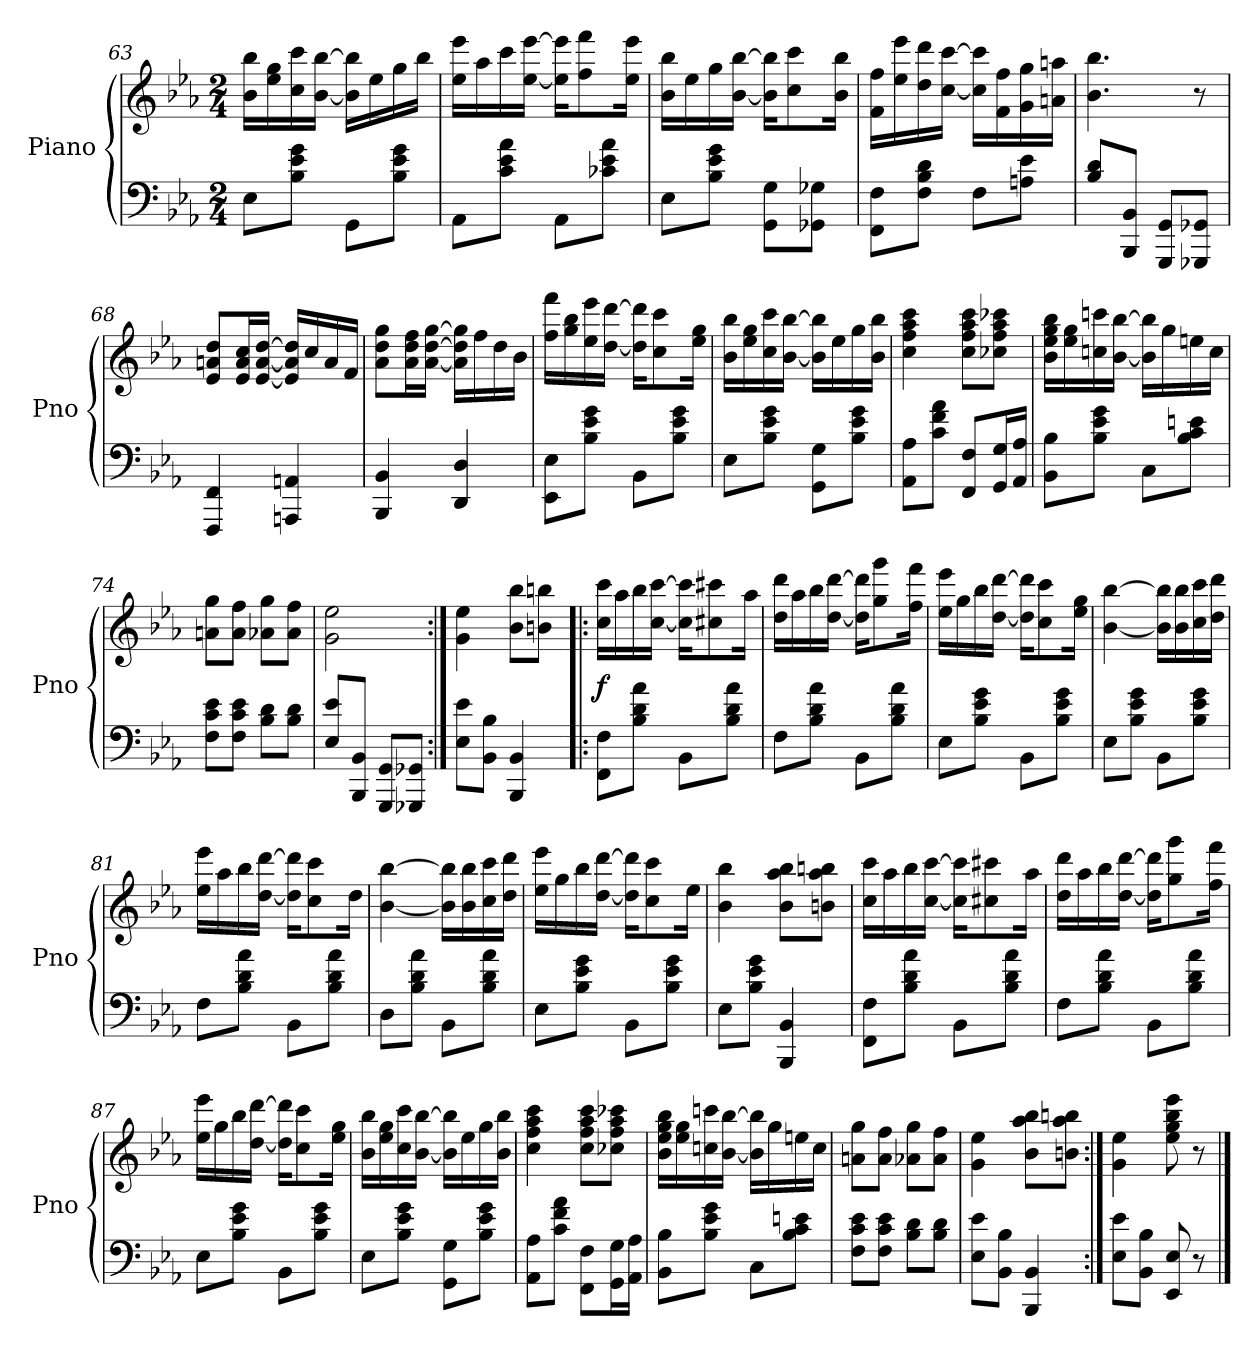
**kern	**kern	**dynam
*part1	*part1	*part1
*staff2	*staff1	*staff1/2
*I"Piano	*	*
*I'Pno	*	*
*clefF4	*clefG2	*
*k[b-e-a-]	*k[b-e-a-]	*
*M2/4	*M2/4	*
=63	=63	=63
8E-\L	16b-\ 16bb-\LL	.
.	16ee-\ 16gg\	.
8B-\ 8e-\ 8g\J	16cc\ 16ccc\	.
.	[16b-\ [16bb-\JJ	.
8GG\L	16b-]\ 16bb-]\LL	.
.	16ee-\	.
8B-\ 8e-\ 8g\J	16gg\	.
.	16bb-\JJ	.
=64	=64	=64
8AA-\L	16ee-\ 16eee-\LL	.
.	16aa-\	.
8c\ 8e-\ 8a-\J	16ccc\	.
.	[16ee-\ [16eee-\JJ	.
8AA-\L	16ee-]\ 16eee-]\KL	.
.	8ff\ 8fff\	.
8c-X\ 8e-\ 8a-\J	.	.
.	16ee-\ 16eee-\Jk	.
=65	=65	=65
8E-\L	16b-\ 16bb-\LL	.
.	16ee-\	.
8B-\ 8e-\ 8g\J	16gg\	.
.	[16b-\ [16bb-\JJ	.
8GG\ 8G\L	16b-]\ 16bb-]\KL	.
.	8cc\ 8ccc\	.
8GG-X\ 8G-X\J	.	.
.	16b-\ 16bb-\Jk	.
=66	=66	=66
8FF\ 8F\L	16f\ 16ff\LL	.
.	16ee-\ 16eee-\	.
8F\ 8B-\ 8d\J	16dd\ 16ddd\	.
.	[16cc\ [16ccc\JJ	.
8F\L	16cc]\ 16ccc]\LL	.
.	16f\ 16ff\	.
8An\ 8e-\J	16g\ 16gg\	.
.	16an\ 16aan\JJ	.
=67	=67	=67
8B-/ 8d/L	4.b-\ 4.bb-\	.
8BBB-/ 8BB-/J	.	.
8GGG/ 8GG/L	.	.
8GGG-X/ 8GG-X/J	8r	.
=68	=68	=68
4FFF/ 4FF/	8e-/ 8an/ 8dd/L	.
.	16e-/ 16a/ 16cc/L	.
.	[16e-/ [16a/ [16dd/JJ	.
4AAAn/ 4AAn/	16e-]/ 16a]/ 16dd]/LL	.
.	16cc/	.
.	16a/	.
.	16f/JJ	.
=69	=69	=69
4BBB-/ 4BB-/	8a-\ 8dd\ 8gg\L	.
.	16a-\ 16dd\ 16ff\L	.
.	[16a-\ [16dd\ [16gg\JJ	.
4DD/ 4D/	16a-]\ 16dd]\ 16gg]\LL	.
.	16ff\	.
.	16dd\	.
.	16b-\JJ	.
=70	=70	=70
8EE-\ 8E-\L	16ff\ 16fff\LL	.
.	16gg\ 16bb-\	.
8B-\ 8e-\ 8g\J	16ee-\ 16eee-\	.
.	[16dd\ [16ddd\JJ	.
8BB-\L	16dd]\ 16ddd]\KL	.
.	8cc\ 8ccc\	.
8B-\ 8e-\ 8g\J	.	.
.	16ee-\ 16gg\Jk	.
=71	=71	=71
8E-\L	16b-\ 16bb-\LL	.
.	16ee-\ 16gg\	.
8B-\ 8e-\ 8g\J	16cc\ 16ccc\	.
.	[16b-\ [16bb-\JJ	.
8GG\ 8G\L	16b-]\ 16bb-]\LL	.
.	16ee-\	.
8B-\ 8e-\ 8g\J	16gg\	.
.	16b-\ 16bb-\JJ	.
=72	=72	=72
8AA-\ 8A-\L	4cc\ 4ff\ 4aa-\ 4ccc\	.
8c\ 8f\ 8a-\J	.	.
8FF/ 8F/L	8cc\ 8ff\ 8aa-\ 8ccc\L	.
16GG/ 16G/L	8cc-X\ 8ff\ 8aa-\ 8ccc-X\J	.
16AA-/ 16A-/JJ	.	.
=73	=73	=73
8BB-\ 8B-\L	16b-\ 16ee-\ 16gg\ 16bb-\LL	.
.	16ee-\ 16gg\	.
8B-\ 8e-\ 8g\J	16ccn\ 16cccn\	.
.	[16b-\ [16bb-\JJ	.
8C\L	16b-]\ 16bb-]\LL	.
.	16gg\	.
8B-\ 8c\ 8en\J	16een\	.
.	16cc\JJ	.
=74	=74	=74
8F\ 8c\ 8e-\L	8an\ 8gg\L	.
8F\ 8c\ 8e-\J	8a\ 8ff\J	.
8B-\ 8d\L	8a-X\ 8gg\L	.
8B-\ 8d\J	8a-\ 8ff\J	.
=75	=75	=75
8E-/ 8e-/L	2g\ 2ee-\	.
8BBB-/ 8BB-/J	.	.
8GGG/ 8GG/L	.	.
8GGG-X/ 8GG-X/J	.	.
=76:|!	=76:|!	=76:|!
8E-\ 8e-\L	4g\ 4ee-\	.
8BB-\ 8B-\J	.	.
4BBB-/ 4BB-/	8b-\ 8bb-\L	.
.	8bn\ 8bbn\J	.
=77!|:	=77!|:	=77!|:
8FF\ 8F\L	16cc\ 16ccc\LL	f
.	16aa-\	.
8B-\ 8d\ 8a-\J	16bb-\	.
.	[16cc\ [16ccc\JJ	.
8BB-\L	16cc]\ 16ccc]\KL	.
.	8cc#X\ 8ccc#X\	.
8B-\ 8d\ 8a-\J	.	.
.	16aa-\Jk	.
=78	=78	=78
8F\L	16dd\ 16ddd\LL	.
.	16aa-\	.
8B-\ 8d\ 8a-\J	16bb-\	.
.	[16dd\ [16ddd\JJ	.
8BB-\L	16dd]\ 16ddd]\KL	.
.	8gg\ 8ggg\	.
8B-\ 8d\ 8a-\J	.	.
.	16ff\ 16fff\Jk	.
=79	=79	=79
8E-\L	16ee-\ 16eee-\LL	.
.	16gg\	.
8B-\ 8e-\ 8g\J	16bb-\	.
.	[16dd\ [16ddd\JJ	.
8BB-\L	16dd]\ 16ddd]\KL	.
.	8cc\ 8ccc\	.
8B-\ 8e-\ 8g\J	.	.
.	16ee-\ 16gg\Jk	.
=80	=80	=80
8E-\L	[4b-\ [4bb-\	.
8B-\ 8e-\ 8g\J	.	.
8BB-\L	16b-]\ 16bb-]\LL	.
.	16b-\ 16bb-\	.
8B-\ 8e-\ 8g\J	16cc\ 16ccc\	.
.	16dd\ 16ddd\JJ	.
=81	=81	=81
8F\L	16ee-\ 16eee-\LL	.
.	16aa-\	.
8B-\ 8d\ 8a-\J	16bb-\	.
.	[16dd\ [16ddd\JJ	.
8BB-\L	16dd]\ 16ddd]\KL	.
.	8cc\ 8ccc\	.
8B-\ 8d\ 8a-\J	.	.
.	16dd\Jk	.
=82	=82	=82
8D\L	[4b-\ [4bb-\	.
8B-\ 8d\ 8a-\J	.	.
8BB-\L	16b-]\ 16bb-]\LL	.
.	16b-\ 16bb-\	.
8B-\ 8d\ 8a-\J	16cc\ 16ccc\	.
.	16dd\ 16ddd\JJ	.
=83	=83	=83
8E-\L	16ee-\ 16eee-\LL	.
.	16gg\	.
8B-\ 8e-\ 8g\J	16bb-\	.
.	[16dd\ [16ddd\JJ	.
8BB-\L	16dd]\ 16ddd]\KL	.
.	8cc\ 8ccc\	.
8B-\ 8e-\ 8g\J	.	.
.	16ee-\Jk	.
=84	=84	=84
8E-\L	4b-\ 4bb-\	.
8B-\ 8e-\ 8g\J	.	.
4BBB-/ 4BB-/	8b-\ 8aa-\ 8bb-\L	.
.	8bn\ 8aa-\ 8bbn\J	.
=85	=85	=85
8FF\ 8F\L	16cc\ 16ccc\LL	.
.	16aa-\	.
8B-\ 8d\ 8a-\J	16bb-\	.
.	[16cc\ [16ccc\JJ	.
8BB-\L	16cc]\ 16ccc]\KL	.
.	8cc#X\ 8ccc#X\	.
8B-\ 8d\ 8a-\J	.	.
.	16aa-\Jk	.
=86	=86	=86
8F\L	16dd\ 16ddd\LL	.
.	16aa-\	.
8B-\ 8d\ 8a-\J	16bb-\	.
.	[16dd\ [16ddd\JJ	.
8BB-\L	16dd]\ 16ddd]\KL	.
.	8gg\ 8ggg\	.
8B-\ 8d\ 8a-\J	.	.
.	16ff\ 16fff\Jk	.
=87	=87	=87
8E-\L	16ee-\ 16eee-\LL	.
.	16gg\	.
8B-\ 8e-\ 8g\J	16bb-\	.
.	[16dd\ [16ddd\JJ	.
8BB-\L	16dd]\ 16ddd]\KL	.
.	8cc\ 8ccc\	.
8B-\ 8e-\ 8g\J	.	.
.	16ee-\ 16gg\Jk	.
=88	=88	=88
8E-\L	16b-\ 16bb-\LL	.
.	16ee-\ 16gg\	.
8B-\ 8e-\ 8g\J	16cc\ 16ccc\	.
.	[16b-\ [16bb-\JJ	.
8GG\ 8G\L	16b-]\ 16bb-]\LL	.
.	16ee-\	.
8B-\ 8e-\ 8g\J	16gg\	.
.	16b-\ 16bb-\JJ	.
=89	=89	=89
8AA-\ 8A-\L	4cc\ 4ff\ 4aa-\ 4ccc\	.
8c\ 8f\ 8a-\J	.	.
8FF\ 8F\L	8cc\ 8ff\ 8aa-\ 8ccc\L	.
16GG\ 16G\L	8cc-X\ 8ff\ 8aa-\ 8ccc-X\J	.
16AA-\ 16A-\JJ	.	.
=90	=90	=90
8BB-\ 8B-\L	16b-\ 16ee-\ 16gg\ 16bb-\LL	.
.	16ee-\ 16gg\	.
8B-\ 8e-\ 8g\J	16ccn\ 16cccn\	.
.	[16b-\ [16bb-\JJ	.
8C\L	16b-]\ 16bb-]\LL	.
.	16gg\	.
8B-\ 8c\ 8en\J	16een\	.
.	16cc\JJ	.
=91	=91	=91
8F\ 8c\ 8e-\L	8an\ 8gg\L	.
8F\ 8c\ 8e-\J	8a\ 8ff\J	.
8B-\ 8d\L	8a-X\ 8gg\L	.
8B-\ 8d\J	8a-\ 8ff\J	.
=92	=92	=92
8E-\ 8e-\L	4g\ 4ee-\	.
8BB-\ 8B-\J	.	.
4BBB-/ 4BB-/	8b-\ 8aa-\ 8bb-\L	.
.	8bn\ 8aa-\ 8bbn\J	.
=93:|!	=93:|!	=93:|!
8E-\ 8e-\L	4g\ 4ee-\	.
8BB-\ 8B-\J	.	.
8EE-/ 8E-/	8ee-\ 8gg\ 8bb-\ 8eee-\	.
8r	8r	.
==	==	==
*-	*-	*-
